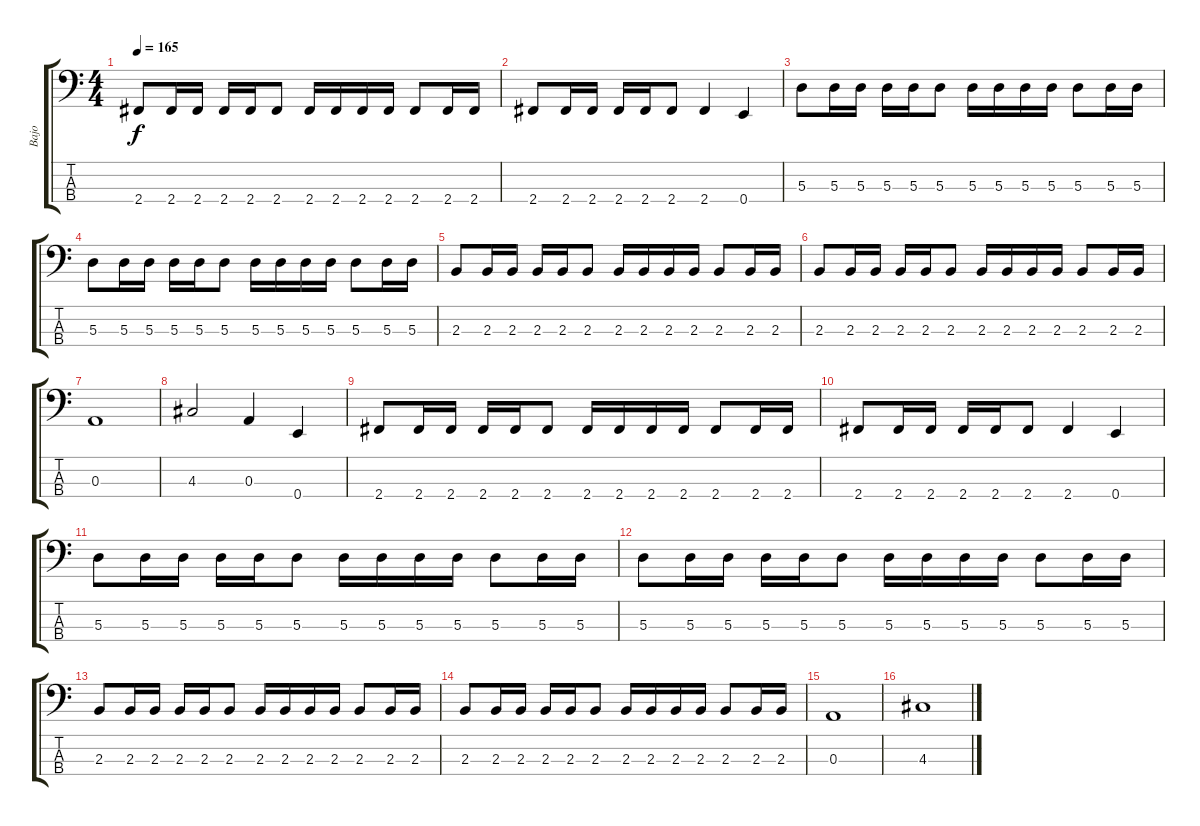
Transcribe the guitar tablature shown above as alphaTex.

\track ("Bajo" "Bajo") {instrument electricbassfinger}
\staff {score tabs}
\tuning (G2 D2 A1 E1) {hide}
\ts (4 4)
\tempo 165
\clef f4
\ks c
2.4.8{dy f} 2.4.16 2.4.16 2.4.16 2.4.16 2.4.8 2.4.16 2.4.16 2.4.16 2.4.16 2.4.8 2.4.16 2.4.16 |
2.4.8 2.4.16 2.4.16 2.4.16 2.4.16 2.4.8 2.4.4 0.4.4 |
5.3.8 5.3.16 5.3.16 5.3.16 5.3.16 5.3.8 5.3.16 5.3.16 5.3.16 5.3.16 5.3.8 5.3.16 5.3.16 |
5.3.8 5.3.16 5.3.16 5.3.16 5.3.16 5.3.8 5.3.16 5.3.16 5.3.16 5.3.16 5.3.8 5.3.16 5.3.16 |
2.3.8 2.3.16 2.3.16 2.3.16 2.3.16 2.3.8 2.3.16 2.3.16 2.3.16 2.3.16 2.3.8 2.3.16 2.3.16 |
2.3.8 2.3.16 2.3.16 2.3.16 2.3.16 2.3.8 2.3.16 2.3.16 2.3.16 2.3.16 2.3.8 2.3.16 2.3.16 |
0.3.1 |
4.3.2 0.3.4 0.4.4 |
2.4.8 2.4.16 2.4.16 2.4.16 2.4.16 2.4.8 2.4.16 2.4.16 2.4.16 2.4.16 2.4.8 2.4.16 2.4.16 |
2.4.8 2.4.16 2.4.16 2.4.16 2.4.16 2.4.8 2.4.4 0.4.4 |
5.3.8 5.3.16 5.3.16 5.3.16 5.3.16 5.3.8 5.3.16 5.3.16 5.3.16 5.3.16 5.3.8 5.3.16 5.3.16 |
5.3.8 5.3.16 5.3.16 5.3.16 5.3.16 5.3.8 5.3.16 5.3.16 5.3.16 5.3.16 5.3.8 5.3.16 5.3.16 |
2.3.8 2.3.16 2.3.16 2.3.16 2.3.16 2.3.8 2.3.16 2.3.16 2.3.16 2.3.16 2.3.8 2.3.16 2.3.16 |
2.3.8 2.3.16 2.3.16 2.3.16 2.3.16 2.3.8 2.3.16 2.3.16 2.3.16 2.3.16 2.3.8 2.3.16 2.3.16 |
0.3.1 |
4.3.1
